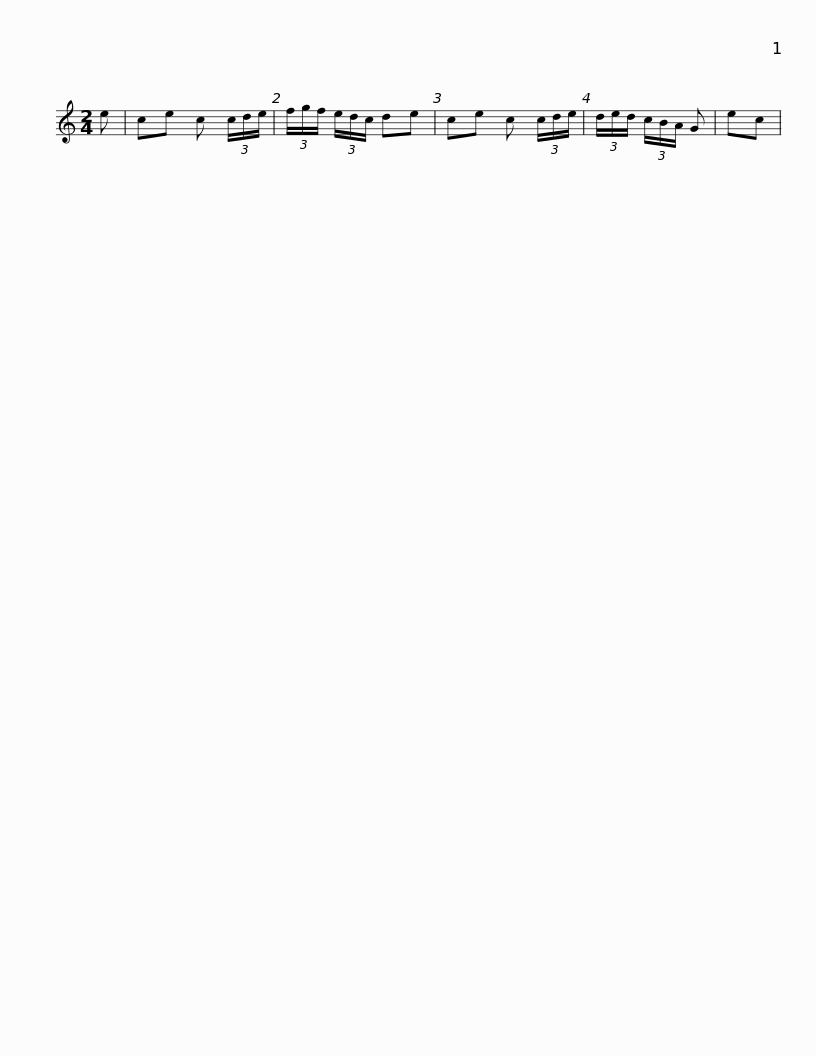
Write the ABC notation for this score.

X:1
L:1/8
M:2/4
I:linebreak $
K:C
V:1 treble
V:1
 e | ce c (3c/d/e/ | (3f/g/f/ (3e/d/c/ de | ce c (3c/d/e/ | (3d/e/d/ (3c/B/A/ G | %5
 ec | %6
